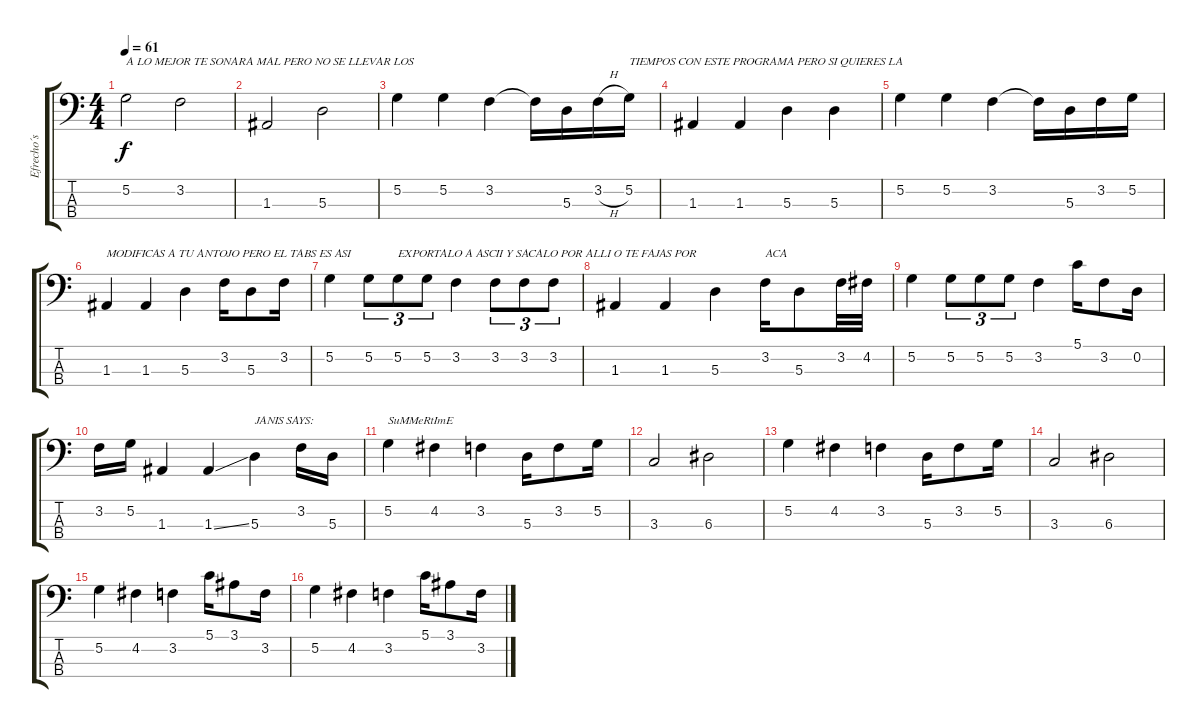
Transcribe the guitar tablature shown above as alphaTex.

\track ("Efrecho´s al bajo" "Efrecho´s ") {instrument electricbassfinger}
\staff {score tabs}
\tuning (G2 D2 A1 E1) {hide}
\ts (4 4)
\tempo 61
\clef f4
\ks c
5.2.2{txt "A LO MEJOR TE SONARA MAL PERO NO SE LLEVAR LOS" dy f instrument electricbassfinger} 3.2.2 |
1.3.2 5.3.2 |
5.2.4 5.2.4 3.2.4 3.2{t}.16 5.3.16 3.2{h}.16 5.2.16{txt "TIEMPOS CON ESTE PROGRAMA PERO SI QUIERES LA "} |
1.3.4 1.3.4 5.3.4 5.3.4 |
5.2.4 5.2.4 3.2.4 3.2{t}.16 5.3.16 3.2.16 5.2.16 |
1.3.4{txt "MODIFICAS A TU ANTOJO PERO EL TABS ES ASI"} 1.3.4 5.3.4 3.2.16 5.3.8 3.2.16 |
5.2.4 5.2.8{tu (3 2)} 5.2.8{tu (3 2) txt "EXPORTALO A ASCII Y SACALO POR ALLI O TE FAJAS POR"} 5.2.8{tu (3 2)} 3.2.4 3.2.8{tu (3 2)} 3.2.8{tu (3 2)} 3.2.8{tu (3 2)} |
1.3.4 1.3.4 5.3.4 3.2.16{txt "ACA"} 5.3.8 3.2.32 4.2.32 |
5.2.4 5.2.8{tu (3 2)} 5.2.8{tu (3 2)} 5.2.8{tu (3 2)} 3.2.4 5.1.16 3.2.8 0.2.16 |
3.2.16 5.2.16 1.3.4 1.3{ss}.4 5.3.4{txt "JANIS SAYS:"} 3.2.16 5.3.16 |
5.2.4{txt "SuMMeRtImE"} 4.2.4 3.2.4 5.3.16 3.2.8 5.2.16 |
3.3.2 6.3.2 |
5.2.4 4.2.4 3.2.4 5.3.16 3.2.8 5.2.16 |
3.3.2 6.3.2 |
5.2.4 4.2.4 3.2.4 5.1.16 3.1.8 3.2.16 |
5.2.4 4.2.4 3.2.4 5.1.16 3.1.8 3.2.16
